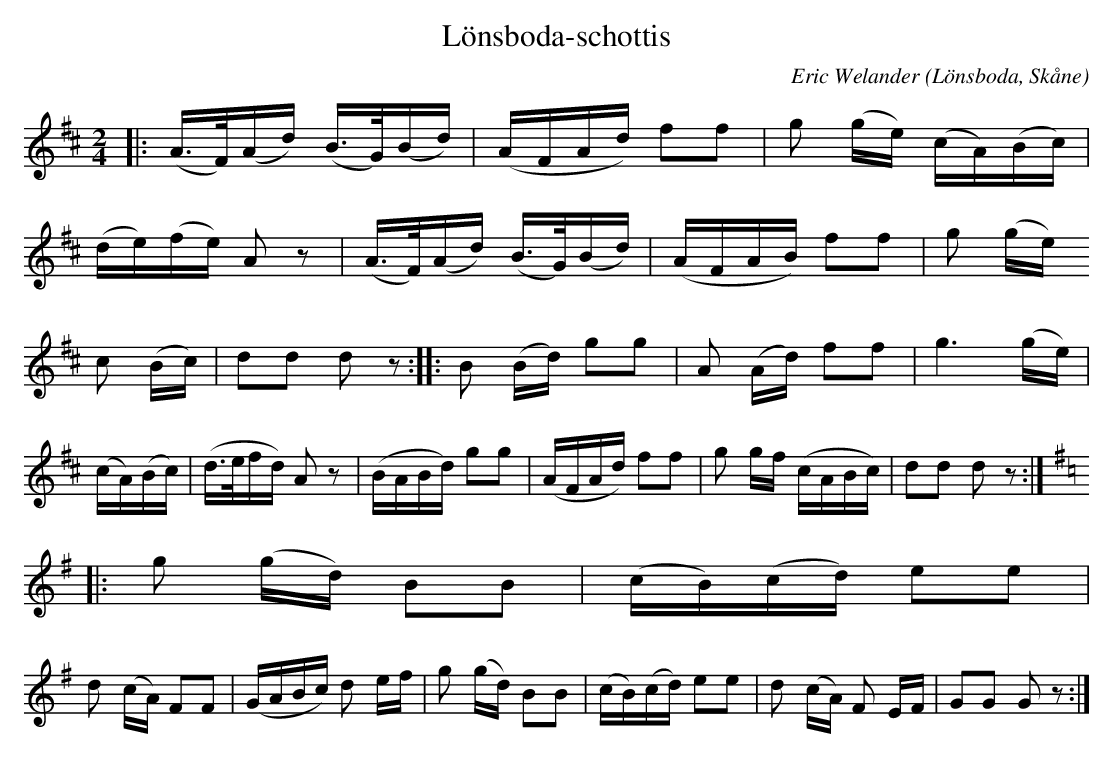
X:1
T:Lönsboda-schottis
C:Eric Welander
O:Lönsboda, Skåne
M:2/4
L:1/16
K:D
|: (A>F)(Ad) (B>G)(Bd) | (AFAd) f2f2 | g2 (ge) (cA)(Bc) |
(de)(fe) A2 z2 | (A>F)(Ad) (B>G)(Bd) | (AFAB) f2f2 | g2 (ge)
c2 (Bc) | d2d2 d2 z2 :: B2 (Bd) g2g2 | A2 (Ad) f2f2 | g6 (ge) |
(cA)(Bc) | (d>efd) A2 z2 | (BABd) g2g2 | (AFAd) f2f2 | g2 gf (cABc) | d2d2 d2 z2 :|
K:G
|: g2 (gd) B2B2 | (cB)(cd) e2e2 |
d2 (cA) F2F2 | (GABc) d2 ef | g2 (gd) B2B2 | (cB)(cd) e2e2 | d2 (cA) F2 EF | G2G2 G2 z2 :|
